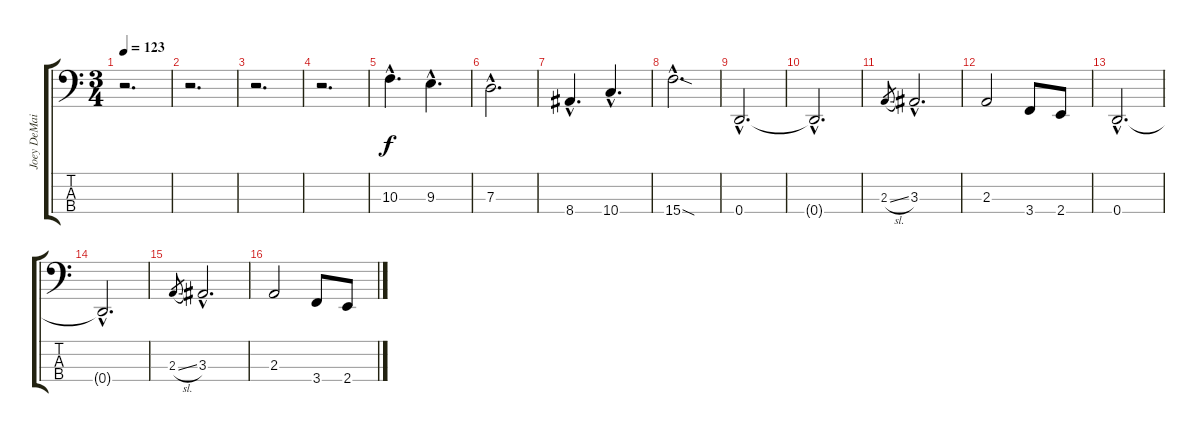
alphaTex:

\track ("Joey DeMaio" "Joey DeMai") {instrument electricbasspick}
\staff {score tabs}
\tuning (F2 C2 G1 D1) {hide}
\ts (3 4)
\tempo 123
\clef f4
\ks c
r.2{d dy f instrument electricbasspick} |
r.2{d} |
r.2{d} |
r.2{d} |
10.3{hac}.4{d} 9.3{hac}.4{d} |
7.3{hac}.2{d} |
8.4{hac}.4{d} 10.4{hac}.4{d} |
15.4{sod hac}.2{d} |
0.4{hac}.2{d} |
0.4{hac t}.2{d} |
2.3{sl}.8{gr} 3.3{hac}.2{d} |
2.3.2 3.4.8 2.4.8 |
0.4{hac}.2{d} |
0.4{hac t}.2{d} |
2.3{sl}.8{gr} 3.3{hac}.2{d} |
2.3.2 3.4.8 2.4.8
